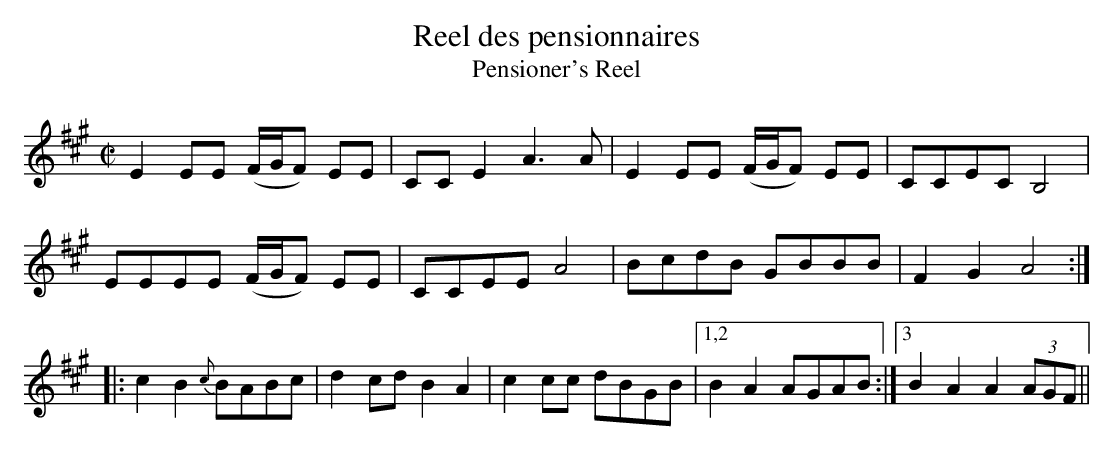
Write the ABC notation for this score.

X:1
T:Reel des pensionnaires
T:Pensioner's Reel
M:C|
L:1/8
K:A
E2 EE (F/G/F) EE|CCE2 A3A|E2EE (F/G/F) EE|CCEC B,4|
EEEE (F/G/F) EE|CCEE A4|BcdB GBBB|F2G2 A4:|
|:c2B2{c}BABc|d2cd B2A2|c2cc dBGB|1,2B2 A2AGAB:|3 B2A2A2 (3AGF||
